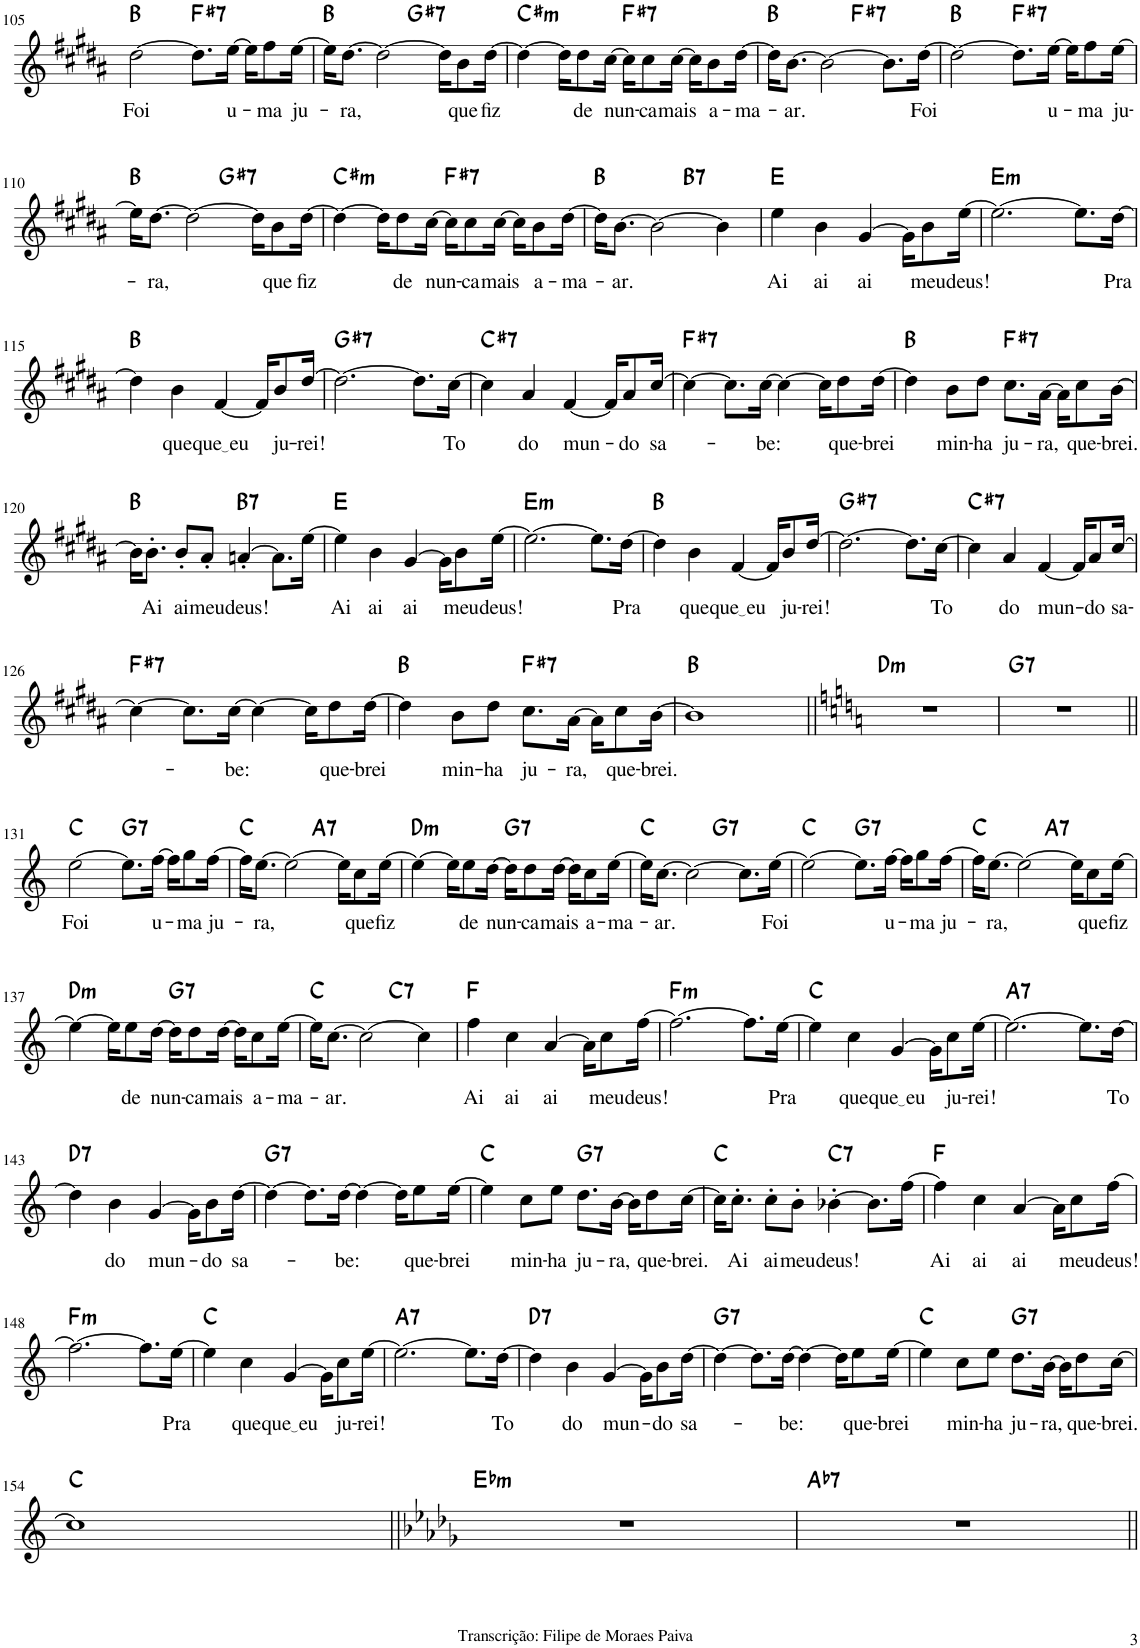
**kern	**text	**harte
*part1	*part1	*part1
*staff1	*staff1	*
*I"Melodia	*	*
!!LO:PB:g=z
*clefG2	*	*
*k[f#c#g#d#a#]	*	*
*M4/4	*	*
=105	=105	=105
!	!LO:LY:b	!
[2dd#\	Foi	B:maj
!	!	!LO:H:kt=7
8.dd#\L]	.	F#:7
!	!LO:LY:b	!
[16ee\Jk	u-	.
16ee\KL]	.	.
!	!LO:LY:b	!
8ff#\	-ma	.
!	!LO:LY:b	!
[16ee\Jk	ju-	.
=106	=106	=106
*^	*	*
16ee\KL]	2ryy	.	B:maj
!	!	!LO:LY:b	!
[8.dd#\J	.	-ra,	.
2dd#\_	.	.	.
!	!	!	!LO:H:kt=7
.	2ryy	.	G#:7
16dd#\KL]	.	.	.
!	!	!LO:LY:b	!
8b\	.	que	.
!	!	!LO:LY:b	!
[16dd#\Jk	.	fiz	.
=107	=107	=107	=107
!	!	!	!LO:H:kt=m
*v	*v	*	*
4dd#\_	.	C#:min
16dd#\KL]	.	.
!	!LO:LY:b	!
8dd#\	de	.
!	!LO:LY:b	!
[16cc#\Jk	nun-	.
!	!	!LO:H:kt=7
16cc#\KL]	.	F#:7
!	!LO:LY:b	!
8cc#\	-ca	.
!	!LO:LY:b	!
[16cc#\Jk	mais	.
16cc#\KL]	.	.
!	!LO:LY:b	!
8b\	a-	.
!	!LO:LY:b	!
[16dd#\Jk	-ma-	.
=108	=108	=108
*^	*	*
16dd#\KL]	2ryy	.	B:maj
!	!	!LO:LY:b	!
[8.b\J	.	-ar.	.
2b\_	.	.	.
!	!	!	!LO:H:kt=7
.	2ryy	.	F#:7
8.b\L]	.	.	.
!	!	!LO:LY:b	!
[16dd#\Jk	.	Foi	.
*v	*v	*	*
=109	=109	=109
2dd#\_	.	B:maj
!	!	!LO:H:kt=7
8.dd#\L]	.	F#:7
!	!LO:LY:b	!
[16ee\Jk	u-	.
16ee\KL]	.	.
!	!LO:LY:b	!
8ff#\	-ma	.
!	!LO:LY:b	!
[16ee\Jk	ju-	.
!!LO:LB:g=z
=110	=110	=110
*^	*	*
16ee\KL]	2ryy	.	B:maj
!	!	!LO:LY:b	!
[8.dd#\J	.	-ra,	.
2dd#\_	.	.	.
!	!	!	!LO:H:kt=7
.	2ryy	.	G#:7
16dd#\KL]	.	.	.
!	!	!LO:LY:b	!
8b\	.	que	.
!	!	!LO:LY:b	!
[16dd#\Jk	.	fiz	.
=111	=111	=111	=111
!	!	!	!LO:H:kt=m
*v	*v	*	*
4dd#\_	.	C#:min
16dd#\KL]	.	.
!	!LO:LY:b	!
8dd#\	de	.
!	!LO:LY:b	!
[16cc#\Jk	nun-	.
!	!	!LO:H:kt=7
16cc#\KL]	.	F#:7
!	!LO:LY:b	!
8cc#\	-ca	.
!	!LO:LY:b	!
[16cc#\Jk	mais	.
16cc#\KL]	.	.
!	!LO:LY:b	!
8b\	a-	.
!	!LO:LY:b	!
[16dd#\Jk	-ma-	.
=112	=112	=112
*^	*	*
16dd#\KL]	2ryy	.	B:maj
!	!	!LO:LY:b	!
[8.b\J	.	-ar.	.
2b\_	.	.	.
!	!	!	!LO:H:kt=7
.	2ryy	.	B:7
4b\]	.	.	.
=113	=113	=113	=113
!	!	!LO:LY:b	!
*v	*v	*	*
4ee\	Ai	E:maj
!	!LO:LY:b	!
4b\	ai	.
!	!LO:LY:b	!
[4g#/	ai	.
16g#\KL]	.	.
!	!LO:LY:b	!
8b\	meu	.
!	!LO:LY:b	!
[16ee\Jk	deus!	.
=114	=114	=114
!	!	!LO:H:kt=m
2.ee\_	.	E:min
8.ee\L]	.	.
!	!LO:LY:b	!
[16dd#\Jk	Pra	.
!!LO:LB:g=z
=115	=115	=115
4dd#\]	.	B:maj
!	!LO:LY:b	!
4b\	que	.
!	!LO:LY:b	!
[4f#/	que eu	.
16f#/KL]	.	.
!	!LO:LY:b	!
8b/	ju-	.
!	!LO:LY:b	!
[16dd#/Jk	-rei!	.
=116	=116	=116
!	!	!LO:H:kt=7
2.dd#\_	.	G#:7
8.dd#\L]	.	.
!	!LO:LY:b	!
[16cc#\Jk	To	.
=117	=117	=117
!	!	!LO:H:kt=7
4cc#\]	.	C#:7
!	!LO:LY:b	!
4a#/	do	.
!	!LO:LY:b	!
[4f#/	mun-	.
16f#/KL]	.	.
!	!LO:LY:b	!
8a#/	-do	.
!	!LO:LY:b	!
[16cc#/Jk	sa-	.
=118	=118	=118
!	!	!LO:H:kt=7
4cc#\_	.	F#:7
8.cc#\L]	.	.
!	!LO:LY:b	!
[16cc#\Jk	-be:	.
4cc#\_	.	.
16cc#\KL]	.	.
!	!LO:LY:b	!
8dd#\	que-	.
!	!LO:LY:b	!
[16dd#\Jk	-brei	.
=119	=119	=119
4dd#\]	.	B:maj
!	!LO:LY:b	!
8b\L	min-	.
!	!LO:LY:b	!
8dd#\J	-ha	.
!	!LO:LY:b	!LO:H:kt=7
8.cc#\L	ju-	F#:7
!	!LO:LY:b	!
[16a#\Jk	-ra,	.
16a#\KL]	.	.
!	!LO:LY:b	!
8cc#\	que-	.
!	!LO:LY:b	!
[16b\Jk	-brei.	.
!!LO:LB:g=z
=120	=120	=120
16b\KL]	.	B:maj
!	!LO:LY:b	!
8.b'\J	Ai	.
!	!LO:LY:b	!
8b'/L	ai	.
!	!LO:LY:b	!
8a#'/J	meu	.
!	!LO:LY:b	!LO:H:kt=7
[4an'/	deus!	B:7
8.a\L]	.	.
[16ee\Jk	.	.
=121	=121	=121
!	!LO:LY:b	!
4ee\]	Ai	E:maj
!	!LO:LY:b	!
4b\	ai	.
!	!LO:LY:b	!
[4g#/	ai	.
16g#\KL]	.	.
!	!LO:LY:b	!
8b\	meu	.
!	!LO:LY:b	!
[16ee\Jk	deus!	.
=122	=122	=122
!	!	!LO:H:kt=m
2.ee\_	.	E:min
8.ee\L]	.	.
!	!LO:LY:b	!
[16dd#\Jk	Pra	.
=123	=123	=123
4dd#\]	.	B:maj
!	!LO:LY:b	!
4b\	que	.
!	!LO:LY:b	!
[4f#/	que eu	.
16f#/KL]	.	.
!	!LO:LY:b	!
8b/	ju-	.
!	!LO:LY:b	!
[16dd#/Jk	-rei!	.
=124	=124	=124
!	!	!LO:H:kt=7
2.dd#\_	.	G#:7
8.dd#\L]	.	.
!	!LO:LY:b	!
[16cc#\Jk	To	.
=125	=125	=125
!	!	!LO:H:kt=7
4cc#\]	.	C#:7
!	!LO:LY:b	!
4a#/	do	.
!	!LO:LY:b	!
[4f#/	mun-	.
16f#/KL]	.	.
!	!LO:LY:b	!
8a#/	-do	.
!	!LO:LY:b	!
[16cc#/Jk	sa-	.
!!LO:LB:g=z
=126	=126	=126
!	!	!LO:H:kt=7
4cc#\_	.	F#:7
8.cc#\L]	.	.
!	!LO:LY:b	!
[16cc#\Jk	-be:	.
4cc#\_	.	.
16cc#\KL]	.	.
!	!LO:LY:b	!
8dd#\	que-	.
!	!LO:LY:b	!
[16dd#\Jk	-brei	.
=127	=127	=127
4dd#\]	.	B:maj
!	!LO:LY:b	!
8b\L	min-	.
!	!LO:LY:b	!
8dd#\J	-ha	.
!	!LO:LY:b	!LO:H:kt=7
8.cc#\L	ju-	F#:7
!	!LO:LY:b	!
[16a#\Jk	-ra,	.
16a#\KL]	.	.
!	!LO:LY:b	!
8cc#\	que-	.
!	!LO:LY:b	!
[16b\Jk	-brei.	.
=128	=128	=128
1b]	.	B:maj
=129||	=129||	=129||
*k[]	*	*
!	!	!LO:H:kt=m
1r	.	D:min
=130	=130	=130
!	!	!LO:H:kt=7
1r	.	G:7
!!LO:LB:g=z
=131||	=131||	=131||
!	!LO:LY:b	!
[2ee\	Foi	C:maj
!	!	!LO:H:kt=7
8.ee\L]	.	G:7
!	!LO:LY:b	!
[16ff\Jk	u-	.
16ff\KL]	.	.
!	!LO:LY:b	!
8gg\	-ma	.
!	!LO:LY:b	!
[16ff\Jk	ju-	.
=132	=132	=132
*^	*	*
16ff\KL]	2ryy	.	C:maj
!	!	!LO:LY:b	!
[8.ee\J	.	-ra,	.
2ee\_	.	.	.
!	!	!	!LO:H:kt=7
.	2ryy	.	A:7
16ee\KL]	.	.	.
!	!	!LO:LY:b	!
8cc\	.	que	.
!	!	!LO:LY:b	!
[16ee\Jk	.	fiz	.
=133	=133	=133	=133
!	!	!	!LO:H:kt=m
*v	*v	*	*
4ee\_	.	D:min
16ee\KL]	.	.
!	!LO:LY:b	!
8ee\	de	.
!	!LO:LY:b	!
[16dd\Jk	nun-	.
!	!	!LO:H:kt=7
16dd\KL]	.	G:7
!	!LO:LY:b	!
8dd\	-ca	.
!	!LO:LY:b	!
[16dd\Jk	mais	.
16dd\KL]	.	.
!	!LO:LY:b	!
8cc\	a-	.
!	!LO:LY:b	!
[16ee\Jk	-ma-	.
=134	=134	=134
*^	*	*
16ee\KL]	2ryy	.	C:maj
!	!	!LO:LY:b	!
[8.cc\J	.	-ar.	.
2cc\_	.	.	.
!	!	!	!LO:H:kt=7
.	2ryy	.	G:7
8.cc\L]	.	.	.
!	!	!LO:LY:b	!
[16ee\Jk	.	Foi	.
*v	*v	*	*
=135	=135	=135
2ee\_	.	C:maj
!	!	!LO:H:kt=7
8.ee\L]	.	G:7
!	!LO:LY:b	!
[16ff\Jk	u-	.
16ff\KL]	.	.
!	!LO:LY:b	!
8gg\	-ma	.
!	!LO:LY:b	!
[16ff\Jk	ju-	.
=136	=136	=136
*^	*	*
16ff\KL]	2ryy	.	C:maj
!	!	!LO:LY:b	!
[8.ee\J	.	-ra,	.
2ee\_	.	.	.
!	!	!	!LO:H:kt=7
.	2ryy	.	A:7
16ee\KL]	.	.	.
!	!	!LO:LY:b	!
8cc\	.	que	.
!	!	!LO:LY:b	!
[16ee\Jk	.	fiz	.
!!LO:LB:g=z	!!
=137	=137	=137	=137
!	!	!	!LO:H:kt=m
*v	*v	*	*
4ee\_	.	D:min
16ee\KL]	.	.
!	!LO:LY:b	!
8ee\	de	.
!	!LO:LY:b	!
[16dd\Jk	nun-	.
!	!	!LO:H:kt=7
16dd\KL]	.	G:7
!	!LO:LY:b	!
8dd\	-ca	.
!	!LO:LY:b	!
[16dd\Jk	mais	.
16dd\KL]	.	.
!	!LO:LY:b	!
8cc\	a-	.
!	!LO:LY:b	!
[16ee\Jk	-ma-	.
=138	=138	=138
*^	*	*
16ee\KL]	2ryy	.	C:maj
!	!	!LO:LY:b	!
[8.cc\J	.	-ar.	.
2cc\_	.	.	.
!	!	!	!LO:H:kt=7
.	2ryy	.	C:7
4cc\]	.	.	.
=139	=139	=139	=139
!	!	!LO:LY:b	!
*v	*v	*	*
4ff\	Ai	F:maj
!	!LO:LY:b	!
4cc\	ai	.
!	!LO:LY:b	!
[4a/	ai	.
16a\KL]	.	.
!	!LO:LY:b	!
8cc\	meu	.
!	!LO:LY:b	!
[16ff\Jk	deus!	.
=140	=140	=140
!	!	!LO:H:kt=m
2.ff\_	.	F:min
8.ff\L]	.	.
!	!LO:LY:b	!
[16ee\Jk	Pra	.
=141	=141	=141
4ee\]	.	C:maj
!	!LO:LY:b	!
4cc\	que	.
!	!LO:LY:b	!
[4g/	que eu	.
16g\KL]	.	.
!	!LO:LY:b	!
8cc\	ju-	.
!	!LO:LY:b	!
[16ee\Jk	-rei!	.
=142	=142	=142
!	!	!LO:H:kt=7
2.ee\_	.	A:7
8.ee\L]	.	.
!	!LO:LY:b	!
[16dd\Jk	To	.
!!LO:LB:g=z
=143	=143	=143
!	!	!LO:H:kt=7
4dd\]	.	D:7
!	!LO:LY:b	!
4b\	do	.
!	!LO:LY:b	!
[4g/	mun-	.
16g\KL]	.	.
!	!LO:LY:b	!
8b\	-do	.
!	!LO:LY:b	!
[16dd\Jk	sa-	.
=144	=144	=144
!	!	!LO:H:kt=7
4dd\_	.	G:7
8.dd\L]	.	.
!	!LO:LY:b	!
[16dd\Jk	-be:	.
4dd\_	.	.
16dd\KL]	.	.
!	!LO:LY:b	!
8ee\	que-	.
!	!LO:LY:b	!
[16ee\Jk	-brei	.
=145	=145	=145
4ee\]	.	C:maj
!	!LO:LY:b	!
8cc\L	min-	.
!	!LO:LY:b	!
8ee\J	-ha	.
!	!LO:LY:b	!LO:H:kt=7
8.dd\L	ju-	G:7
!	!LO:LY:b	!
[16b\Jk	-ra,	.
16b\KL]	.	.
!	!LO:LY:b	!
8dd\	que-	.
!	!LO:LY:b	!
[16cc\Jk	-brei.	.
=146	=146	=146
16cc\KL]	.	C:maj
!	!LO:LY:b	!
8.cc'\J	Ai	.
!	!LO:LY:b	!
8cc'\L	ai	.
!	!LO:LY:b	!
8b'\J	meu	.
!	!LO:LY:b	!LO:H:kt=7
[4b-X'\	deus!	C:7
8.b-\L]	.	.
[16ff\Jk	.	.
=147	=147	=147
!	!LO:LY:b	!
4ff\]	Ai	F:maj
!	!LO:LY:b	!
4cc\	ai	.
!	!LO:LY:b	!
[4a/	ai	.
16a\KL]	.	.
!	!LO:LY:b	!
8cc\	meu	.
!	!LO:LY:b	!
[16ff\Jk	deus!	.
!!LO:LB:g=z
=148	=148	=148
!	!	!LO:H:kt=m
2.ff\_	.	F:min
8.ff\L]	.	.
!	!LO:LY:b	!
[16ee\Jk	Pra	.
=149	=149	=149
4ee\]	.	C:maj
!	!LO:LY:b	!
4cc\	que	.
!	!LO:LY:b	!
[4g/	que eu	.
16g\KL]	.	.
!	!LO:LY:b	!
8cc\	ju-	.
!	!LO:LY:b	!
[16ee\Jk	-rei!	.
=150	=150	=150
!	!	!LO:H:kt=7
2.ee\_	.	A:7
8.ee\L]	.	.
!	!LO:LY:b	!
[16dd\Jk	To	.
=151	=151	=151
!	!	!LO:H:kt=7
4dd\]	.	D:7
!	!LO:LY:b	!
4b\	do	.
!	!LO:LY:b	!
[4g/	mun-	.
16g\KL]	.	.
!	!LO:LY:b	!
8b\	-do	.
!	!LO:LY:b	!
[16dd\Jk	sa-	.
=152	=152	=152
!	!	!LO:H:kt=7
4dd\_	.	G:7
8.dd\L]	.	.
!	!LO:LY:b	!
[16dd\Jk	-be:	.
4dd\_	.	.
16dd\KL]	.	.
!	!LO:LY:b	!
8ee\	que-	.
!	!LO:LY:b	!
[16ee\Jk	-brei	.
=153	=153	=153
4ee\]	.	C:maj
!	!LO:LY:b	!
8cc\L	min-	.
!	!LO:LY:b	!
8ee\J	-ha	.
!	!LO:LY:b	!LO:H:kt=7
8.dd\L	ju-	G:7
!	!LO:LY:b	!
[16b\Jk	-ra,	.
16b\KL]	.	.
!	!LO:LY:b	!
8dd\	que-	.
!	!LO:LY:b	!
[16cc\Jk	-brei.	.
!!LO:LB:g=z
=154	=154	=154
1cc]	.	C:maj
=155||	=155||	=155||
*k[b-e-a-d-g-]	*	*
!	!	!LO:H:kt=m
1r	.	Eb:min
=156	=156	=156
!	!	!LO:H:kt=7
1r	.	Ab:7
=||	=||	=||
*-	*-	*-
